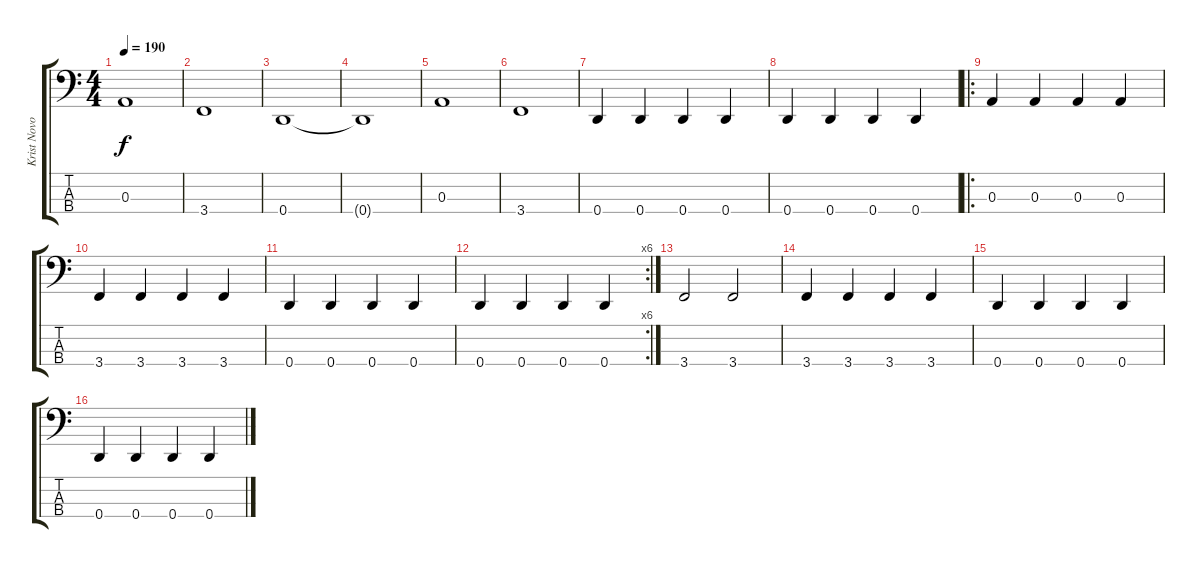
\track ("Krist Novoselic" "Krist Novo") {instrument electricbasspick}
\staff {score tabs}
\tuning (G2 D2 A1 D1) {hide}
\ts (4 4)
\tempo 190
\clef f4
\ks c
0.3.1{dy f} |
3.4.1 |
0.4.1 |
0.4{t}.1 |
0.3.1 |
3.4.1 |
0.4.4 0.4.4 0.4.4 0.4.4 |
0.4.4 0.4.4 0.4.4 0.4.4 |
\ro
0.3.4 0.3.4 0.3.4 0.3.4 |
3.4.4 3.4.4 3.4.4 3.4.4 |
0.4.4 0.4.4 0.4.4 0.4.4 |
\rc 6
0.4.4 0.4.4 0.4.4 0.4.4 |
3.4.2 3.4.2 |
3.4.4 3.4.4 3.4.4 3.4.4 |
0.4.4 0.4.4 0.4.4 0.4.4 |
0.4.4 0.4.4 0.4.4 0.4.4
